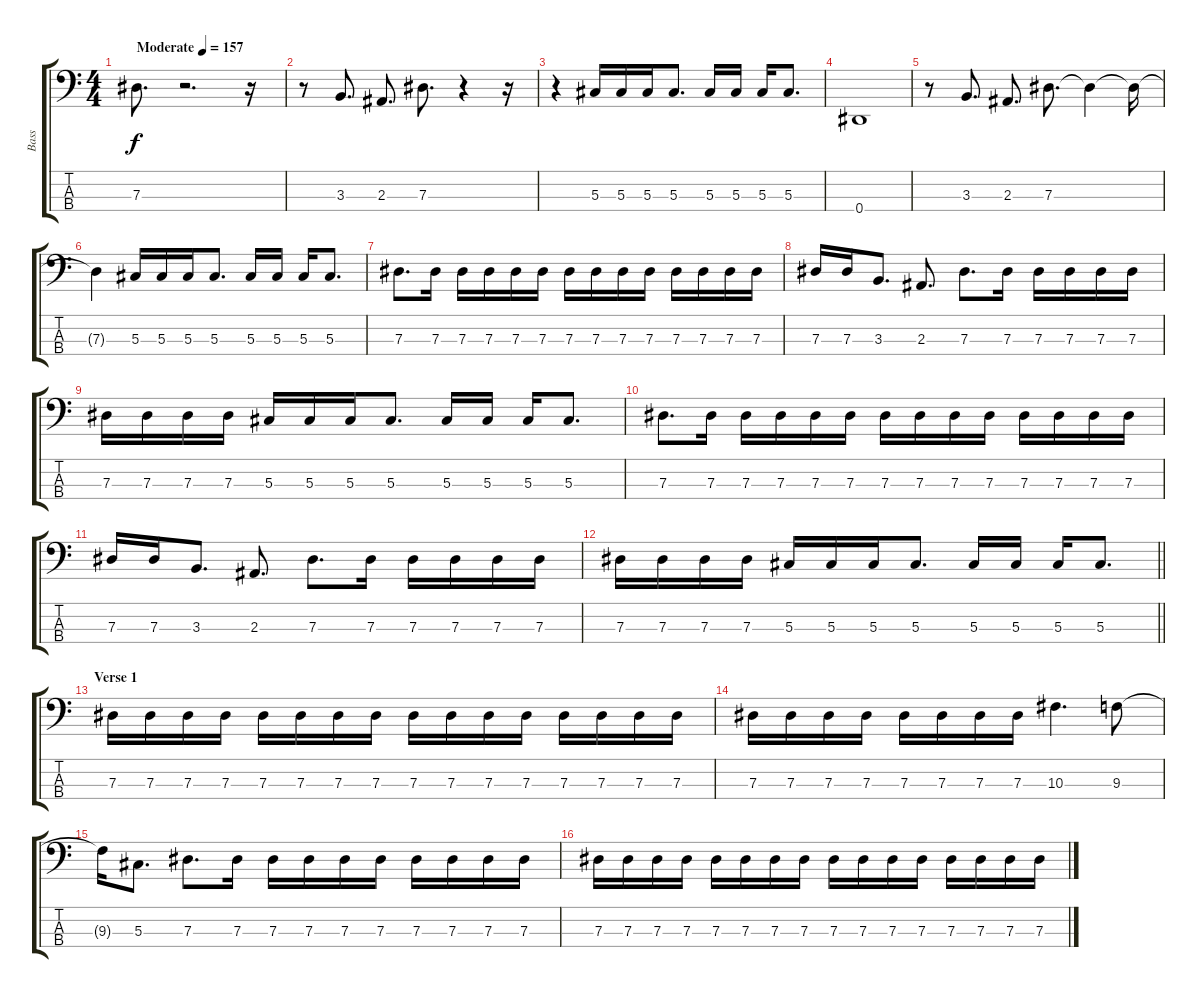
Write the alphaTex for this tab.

\track ("Bass" "Bass") {instrument electricbassfinger}
\staff {score tabs}
\tuning (Gb2 Db2 Ab1 Eb1) {hide}
\ts (4 4)
\tempo (157 "Moderate")
\clef f4
\ks c
7.3.8{d dy f instrument electricbassfinger} r.2{d} r.16 |
r.8 3.3.8{d} 2.3.8{d} 7.3.8{d} r.4 r.16 |
r.4 5.3.16 5.3.16 5.3.16 5.3.8{d} 5.3.16 5.3.16 5.3.16 5.3.8{d} |
0.4.1 |
r.8 3.3.8{d} 2.3.8{d} 7.3.8{d} 7.3{t}.4 7.3{t}.16 |
7.3{t}.4 5.3.16 5.3.16 5.3.16 5.3.8{d} 5.3.16 5.3.16 5.3.16 5.3.8{d} |
7.3.8{d} 7.3.16 7.3.16 7.3.16 7.3.16 7.3.16 7.3.16 7.3.16 7.3.16 7.3.16 7.3.16 7.3.16 7.3.16 7.3.16 |
7.3.16 7.3.16 3.3.8{d} 2.3.8{d} 7.3.8{d} 7.3.16 7.3.16 7.3.16 7.3.16 7.3.16 |
7.3.16 7.3.16 7.3.16 7.3.16 5.3.16 5.3.16 5.3.16 5.3.8{d} 5.3.16 5.3.16 5.3.16 5.3.8{d} |
7.3.8{d} 7.3.16 7.3.16 7.3.16 7.3.16 7.3.16 7.3.16 7.3.16 7.3.16 7.3.16 7.3.16 7.3.16 7.3.16 7.3.16 |
7.3.16 7.3.16 3.3.8{d} 2.3.8{d} 7.3.8{d} 7.3.16 7.3.16 7.3.16 7.3.16 7.3.16 |
\barLineRight lightlight
7.3.16 7.3.16 7.3.16 7.3.16 5.3.16 5.3.16 5.3.16 5.3.8{d} 5.3.16 5.3.16 5.3.16 5.3.8{d} |
\section ("" "Verse 1")
7.3.16 7.3.16 7.3.16 7.3.16 7.3.16 7.3.16 7.3.16 7.3.16 7.3.16 7.3.16 7.3.16 7.3.16 7.3.16 7.3.16 7.3.16 7.3.16 |
7.3.16 7.3.16 7.3.16 7.3.16 7.3.16 7.3.16 7.3.16 7.3.16 10.3.4{d} 9.3.8 |
9.3{t}.16 5.3.8{d} 7.3.8{d} 7.3.16 7.3.16 7.3.16 7.3.16 7.3.16 7.3.16 7.3.16 7.3.16 7.3.16 |
7.3.16 7.3.16 7.3.16 7.3.16 7.3.16 7.3.16 7.3.16 7.3.16 7.3.16 7.3.16 7.3.16 7.3.16 7.3.16 7.3.16 7.3.16 7.3.16
